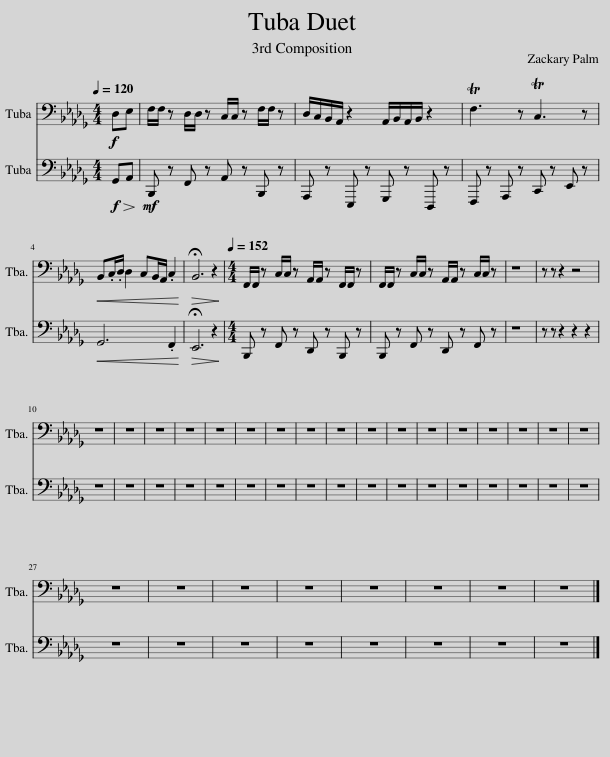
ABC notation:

X:1
%%score 1 2
L:1/8
Q:1/4=120
M:4/4
I:linebreak $
K:Db
V:1 bass
V:2 bass
V:1
!f! D,E, | F,/F,/ z D,/D,/ z C,/C,/ z F,/F,/ z | D,/C,/B,,/A,,/ z2 A,,/B,,/A,,/B,,/ z2 | TF,3 z TC,3 z |$!<(! B,,.C,/.D,/ D,2 C,B,,/A,,/ .C,2!<)! | %5
!>(! !fermata!B,,6 z2!>)! |[M:4/4][Q:1/4=152] F,,/F,,/ z C,/C,/ z A,,/A,,/ z F,,/F,,/ z | F,,/F,,/ z C,/C,/ z A,,/A,,/ z C,/C,/ z | z8 | z z z2 z4 |$ %10
 z8 | z8 | z8 | z8 | z8 | %15
 z8 | z8 | z8 | z8 | z8 | %20
 z8 | z8 | z8 | z8 | z8 | %25
 z8 | z8 |$ z8 | z8 | z8 | %30
 z8 | z8 | z8 | z8 | z8 |] %35
V:2
!f!!>(! G,,A,,!>)! |!mf! B,,, z F,, z A,, z B,,, z | A,,, z E,,, z G,,, z D,,, z | F,,, z A,,, z C,, z E,, z |$!<(! G,,6 .F,,2!<)! | %5
!>(! !fermata!E,,6 z2!>)! |[M:4/4] B,,, z F,, z D,, z B,,, z | B,,, z F,, z D,, z F,, z | z8 | z z z2 z2 z2 |$ %10
 z8 | z8 | z8 | z8 | z8 | %15
 z8 | z8 | z8 | z8 | z8 | %20
 z8 | z8 | z8 | z8 | z8 | %25
 z8 | z8 |$ z8 | z8 | z8 | %30
 z8 | z8 | z8 | z8 | z8 |] %35
